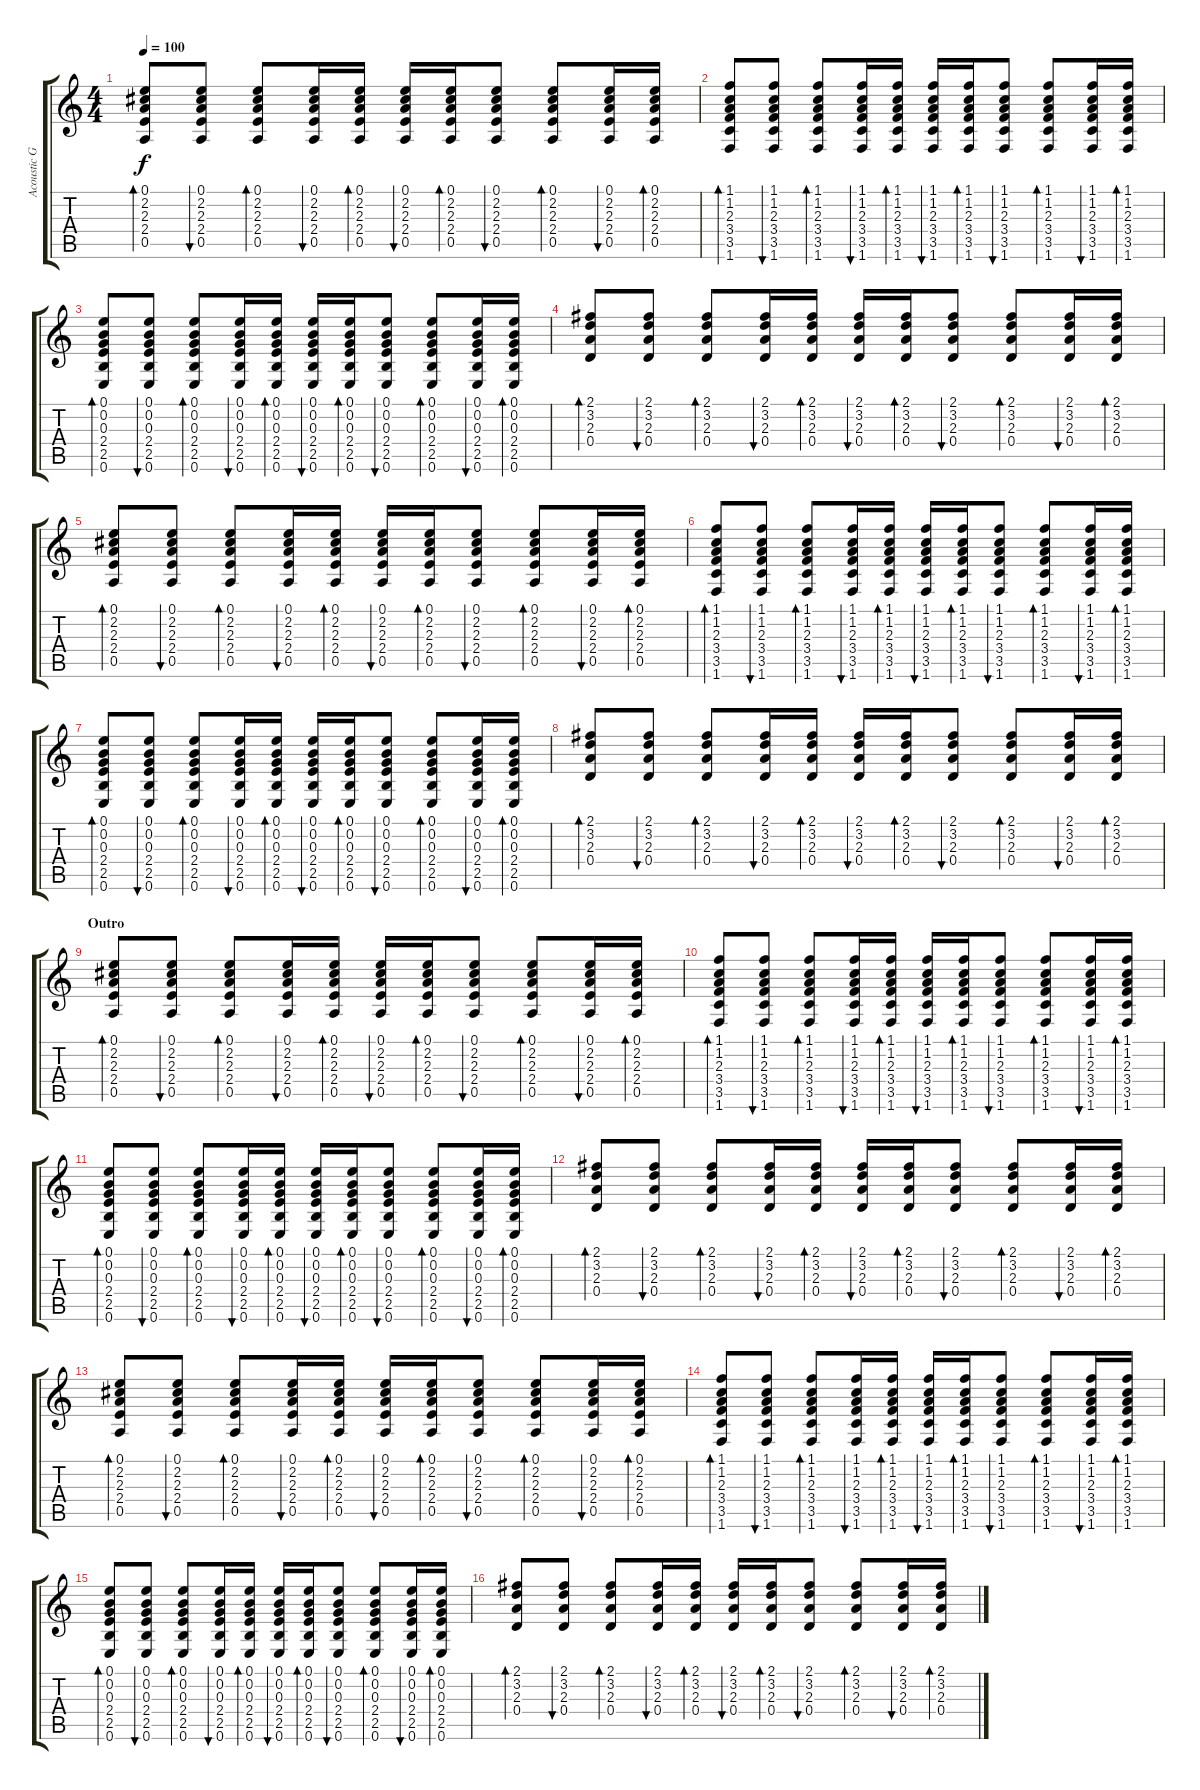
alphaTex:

\track ("Acoustic Gtr." "Acoustic G") {instrument acousticguitarsteel}
\staff {score tabs}
\tuning (E4 B3 G3 D3 A2 E2) {hide}
\ts (4 4)
\tempo 100
\clef g2
\ks c
(0.1 2.2 2.3 2.4 0.5).8{bd 60 dy f} (0.1 2.2 2.3 2.4 0.5).8{bu 60} (0.1 2.2 2.3 2.4 0.5).8{bd 60} (0.1 2.2 2.3 2.4 0.5).16{bu 60} (0.1 2.2 2.3 2.4 0.5).16{bd 60} (0.1 2.2 2.3 2.4 0.5).16{bu 60} (0.1 2.2 2.3 2.4 0.5).16{bd 60} (0.1 2.2 2.3 2.4 0.5).8{bu 60} (0.1 2.2 2.3 2.4 0.5).8{bd 60} (0.1 2.2 2.3 2.4 0.5).16{bu 60} (0.1 2.2 2.3 2.4 0.5).16{bd 60} |
(1.1 1.2 2.3 3.4 3.5 1.6).8{bd 60} (1.1 1.2 2.3 3.4 3.5 1.6).8{bu 60} (1.1 1.2 2.3 3.4 3.5 1.6).8{bd 60} (1.1 1.2 2.3 3.4 3.5 1.6).16{bu 60} (1.1 1.2 2.3 3.4 3.5 1.6).16{bd 60} (1.1 1.2 2.3 3.4 3.5 1.6).16{bu 60} (1.1 1.2 2.3 3.4 3.5 1.6).16{bd 60} (1.1 1.2 2.3 3.4 3.5 1.6).8{bu 60} (1.1 1.2 2.3 3.4 3.5 1.6).8{bd 60} (1.1 1.2 2.3 3.4 3.5 1.6).16{bu 60} (1.1 1.2 2.3 3.4 3.5 1.6).16{bd 60} |
(0.1 0.2 0.3 2.4 2.5 0.6).8{bd 60} (0.1 0.2 0.3 2.4 2.5 0.6).8{bu 60} (0.1 0.2 0.3 2.4 2.5 0.6).8{bd 60} (0.1 0.2 0.3 2.4 2.5 0.6).16{bu 60} (0.1 0.2 0.3 2.4 2.5 0.6).16{bd 60} (0.1 0.2 0.3 2.4 2.5 0.6).16{bu 60} (0.1 0.2 0.3 2.4 2.5 0.6).16{bd 60} (0.1 0.2 0.3 2.4 2.5 0.6).8{bu 60} (0.1 0.2 0.3 2.4 2.5 0.6).8{bd 60} (0.1 0.2 0.3 2.4 2.5 0.6).16{bu 60} (0.1 0.2 0.3 2.4 2.5 0.6).16{bd 60} |
(2.1 3.2 2.3 0.4).8{bd 60} (2.1 3.2 2.3 0.4).8{bu 60} (2.1 3.2 2.3 0.4).8{bd 60} (2.1 3.2 2.3 0.4).16{bu 60} (2.1 3.2 2.3 0.4).16{bd 60} (2.1 3.2 2.3 0.4).16{bu 60} (2.1 3.2 2.3 0.4).16{bd 60} (2.1 3.2 2.3 0.4).8{bu 60} (2.1 3.2 2.3 0.4).8{bd 60} (2.1 3.2 2.3 0.4).16{bu 60} (2.1 3.2 2.3 0.4).16{bd 60} |
(0.1 2.2 2.3 2.4 0.5).8{bd 60} (0.1 2.2 2.3 2.4 0.5).8{bu 60} (0.1 2.2 2.3 2.4 0.5).8{bd 60} (0.1 2.2 2.3 2.4 0.5).16{bu 60} (0.1 2.2 2.3 2.4 0.5).16{bd 60} (0.1 2.2 2.3 2.4 0.5).16{bu 60} (0.1 2.2 2.3 2.4 0.5).16{bd 60} (0.1 2.2 2.3 2.4 0.5).8{bu 60} (0.1 2.2 2.3 2.4 0.5).8{bd 60} (0.1 2.2 2.3 2.4 0.5).16{bu 60} (0.1 2.2 2.3 2.4 0.5).16{bd 60} |
(1.1 1.2 2.3 3.4 3.5 1.6).8{bd 60} (1.1 1.2 2.3 3.4 3.5 1.6).8{bu 60} (1.1 1.2 2.3 3.4 3.5 1.6).8{bd 60} (1.1 1.2 2.3 3.4 3.5 1.6).16{bu 60} (1.1 1.2 2.3 3.4 3.5 1.6).16{bd 60} (1.1 1.2 2.3 3.4 3.5 1.6).16{bu 60} (1.1 1.2 2.3 3.4 3.5 1.6).16{bd 60} (1.1 1.2 2.3 3.4 3.5 1.6).8{bu 60} (1.1 1.2 2.3 3.4 3.5 1.6).8{bd 60} (1.1 1.2 2.3 3.4 3.5 1.6).16{bu 60} (1.1 1.2 2.3 3.4 3.5 1.6).16{bd 60} |
(0.1 0.2 0.3 2.4 2.5 0.6).8{bd 60} (0.1 0.2 0.3 2.4 2.5 0.6).8{bu 60} (0.1 0.2 0.3 2.4 2.5 0.6).8{bd 60} (0.1 0.2 0.3 2.4 2.5 0.6).16{bu 60} (0.1 0.2 0.3 2.4 2.5 0.6).16{bd 60} (0.1 0.2 0.3 2.4 2.5 0.6).16{bu 60} (0.1 0.2 0.3 2.4 2.5 0.6).16{bd 60} (0.1 0.2 0.3 2.4 2.5 0.6).8{bu 60} (0.1 0.2 0.3 2.4 2.5 0.6).8{bd 60} (0.1 0.2 0.3 2.4 2.5 0.6).16{bu 60} (0.1 0.2 0.3 2.4 2.5 0.6).16{bd 60} |
(2.1 3.2 2.3 0.4).8{bd 60} (2.1 3.2 2.3 0.4).8{bu 60} (2.1 3.2 2.3 0.4).8{bd 60} (2.1 3.2 2.3 0.4).16{bu 60} (2.1 3.2 2.3 0.4).16{bd 60} (2.1 3.2 2.3 0.4).16{bu 60} (2.1 3.2 2.3 0.4).16{bd 60} (2.1 3.2 2.3 0.4).8{bu 60} (2.1 3.2 2.3 0.4).8{bd 60} (2.1 3.2 2.3 0.4).16{bu 60} (2.1 3.2 2.3 0.4).16{bd 60} |
\section ("" "Outro")
(0.1 2.2 2.3 2.4 0.5).8{bd 60} (0.1 2.2 2.3 2.4 0.5).8{bu 60} (0.1 2.2 2.3 2.4 0.5).8{bd 60} (0.1 2.2 2.3 2.4 0.5).16{bu 60} (0.1 2.2 2.3 2.4 0.5).16{bd 60} (0.1 2.2 2.3 2.4 0.5).16{bu 60} (0.1 2.2 2.3 2.4 0.5).16{bd 60} (0.1 2.2 2.3 2.4 0.5).8{bu 60} (0.1 2.2 2.3 2.4 0.5).8{bd 60} (0.1 2.2 2.3 2.4 0.5).16{bu 60} (0.1 2.2 2.3 2.4 0.5).16{bd 60} |
(1.1 1.2 2.3 3.4 3.5 1.6).8{bd 60} (1.1 1.2 2.3 3.4 3.5 1.6).8{bu 60} (1.1 1.2 2.3 3.4 3.5 1.6).8{bd 60} (1.1 1.2 2.3 3.4 3.5 1.6).16{bu 60} (1.1 1.2 2.3 3.4 3.5 1.6).16{bd 60} (1.1 1.2 2.3 3.4 3.5 1.6).16{bu 60} (1.1 1.2 2.3 3.4 3.5 1.6).16{bd 60} (1.1 1.2 2.3 3.4 3.5 1.6).8{bu 60} (1.1 1.2 2.3 3.4 3.5 1.6).8{bd 60} (1.1 1.2 2.3 3.4 3.5 1.6).16{bu 60} (1.1 1.2 2.3 3.4 3.5 1.6).16{bd 60} |
(0.1 0.2 0.3 2.4 2.5 0.6).8{bd 60} (0.1 0.2 0.3 2.4 2.5 0.6).8{bu 60} (0.1 0.2 0.3 2.4 2.5 0.6).8{bd 60} (0.1 0.2 0.3 2.4 2.5 0.6).16{bu 60} (0.1 0.2 0.3 2.4 2.5 0.6).16{bd 60} (0.1 0.2 0.3 2.4 2.5 0.6).16{bu 60} (0.1 0.2 0.3 2.4 2.5 0.6).16{bd 60} (0.1 0.2 0.3 2.4 2.5 0.6).8{bu 60} (0.1 0.2 0.3 2.4 2.5 0.6).8{bd 60} (0.1 0.2 0.3 2.4 2.5 0.6).16{bu 60} (0.1 0.2 0.3 2.4 2.5 0.6).16{bd 60} |
(2.1 3.2 2.3 0.4).8{bd 60} (2.1 3.2 2.3 0.4).8{bu 60} (2.1 3.2 2.3 0.4).8{bd 60} (2.1 3.2 2.3 0.4).16{bu 60} (2.1 3.2 2.3 0.4).16{bd 60} (2.1 3.2 2.3 0.4).16{bu 60} (2.1 3.2 2.3 0.4).16{bd 60} (2.1 3.2 2.3 0.4).8{bu 60} (2.1 3.2 2.3 0.4).8{bd 60} (2.1 3.2 2.3 0.4).16{bu 60} (2.1 3.2 2.3 0.4).16{bd 60} |
(0.1 2.2 2.3 2.4 0.5).8{bd 60} (0.1 2.2 2.3 2.4 0.5).8{bu 60} (0.1 2.2 2.3 2.4 0.5).8{bd 60} (0.1 2.2 2.3 2.4 0.5).16{bu 60} (0.1 2.2 2.3 2.4 0.5).16{bd 60} (0.1 2.2 2.3 2.4 0.5).16{bu 60} (0.1 2.2 2.3 2.4 0.5).16{bd 60} (0.1 2.2 2.3 2.4 0.5).8{bu 60} (0.1 2.2 2.3 2.4 0.5).8{bd 60} (0.1 2.2 2.3 2.4 0.5).16{bu 60} (0.1 2.2 2.3 2.4 0.5).16{bd 60} |
(1.1 1.2 2.3 3.4 3.5 1.6).8{bd 60} (1.1 1.2 2.3 3.4 3.5 1.6).8{bu 60} (1.1 1.2 2.3 3.4 3.5 1.6).8{bd 60} (1.1 1.2 2.3 3.4 3.5 1.6).16{bu 60} (1.1 1.2 2.3 3.4 3.5 1.6).16{bd 60} (1.1 1.2 2.3 3.4 3.5 1.6).16{bu 60} (1.1 1.2 2.3 3.4 3.5 1.6).16{bd 60} (1.1 1.2 2.3 3.4 3.5 1.6).8{bu 60} (1.1 1.2 2.3 3.4 3.5 1.6).8{bd 60} (1.1 1.2 2.3 3.4 3.5 1.6).16{bu 60} (1.1 1.2 2.3 3.4 3.5 1.6).16{bd 60} |
(0.1 0.2 0.3 2.4 2.5 0.6).8{bd 60} (0.1 0.2 0.3 2.4 2.5 0.6).8{bu 60} (0.1 0.2 0.3 2.4 2.5 0.6).8{bd 60} (0.1 0.2 0.3 2.4 2.5 0.6).16{bu 60} (0.1 0.2 0.3 2.4 2.5 0.6).16{bd 60} (0.1 0.2 0.3 2.4 2.5 0.6).16{bu 60} (0.1 0.2 0.3 2.4 2.5 0.6).16{bd 60} (0.1 0.2 0.3 2.4 2.5 0.6).8{bu 60} (0.1 0.2 0.3 2.4 2.5 0.6).8{bd 60} (0.1 0.2 0.3 2.4 2.5 0.6).16{bu 60} (0.1 0.2 0.3 2.4 2.5 0.6).16{bd 60} |
(2.1 3.2 2.3 0.4).8{bd 60} (2.1 3.2 2.3 0.4).8{bu 60} (2.1 3.2 2.3 0.4).8{bd 60} (2.1 3.2 2.3 0.4).16{bu 60} (2.1 3.2 2.3 0.4).16{bd 60} (2.1 3.2 2.3 0.4).16{bu 60} (2.1 3.2 2.3 0.4).16{bd 60} (2.1 3.2 2.3 0.4).8{bu 60} (2.1 3.2 2.3 0.4).8{bd 60} (2.1 3.2 2.3 0.4).16{bu 60} (2.1 3.2 2.3 0.4).16{bd 60}
